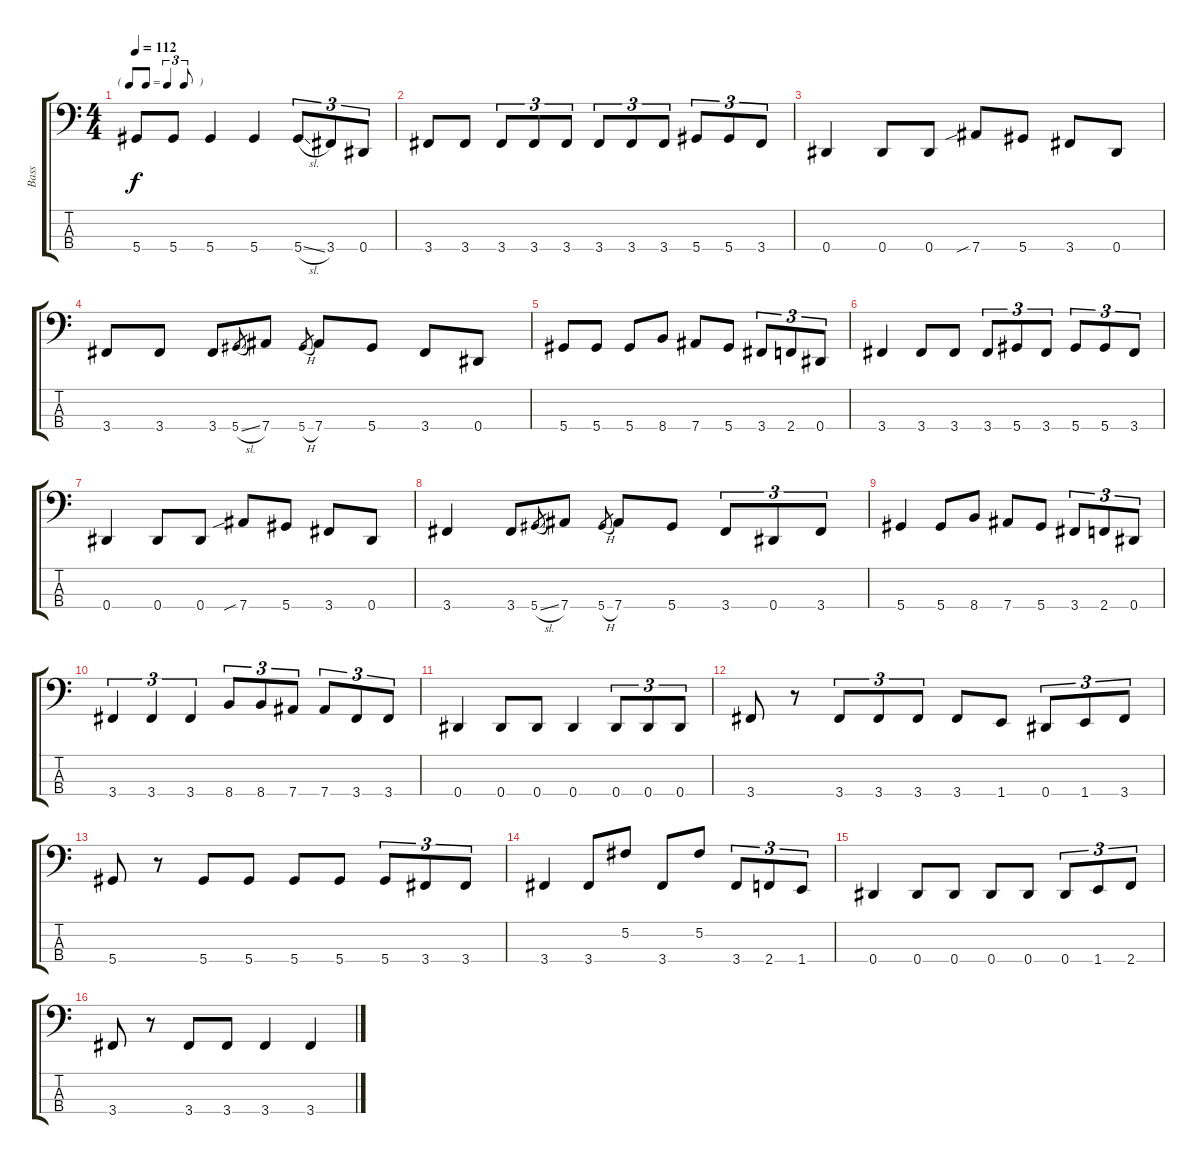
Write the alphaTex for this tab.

\track ("Bass" "Bass") {instrument electricbasspick}
\staff {score tabs}
\tuning (Gb2 Db2 Ab1 Eb1) {hide}
\ts (4 4)
\tf triplet8th
\tempo 112
\clef f4
\ks c
5.4.8{dy f} 5.4.8 5.4.4 5.4.4 5.4{sl}.8{tu (3 2)} 3.4.8{tu (3 2)} 0.4.8{tu (3 2)} |
3.4.8 3.4.8 3.4.8{tu (3 2)} 3.4.8{tu (3 2)} 3.4.8{tu (3 2)} 3.4.8{tu (3 2)} 3.4.8{tu (3 2)} 3.4.8{tu (3 2)} 5.4.8{tu (3 2)} 5.4.8{tu (3 2)} 3.4.8{tu (3 2)} |
0.4.4 0.4.8 0.4.8 7.4{sib}.8 5.4.8 3.4.8 0.4.8 |
3.4.8 3.4.8 3.4.8 5.4{sl}.8{gr} 7.4.8 5.4{h}.8{gr} 7.4.8 5.4.8 3.4.8 0.4.8 |
5.4.8 5.4.8 5.4.8 8.4.8 7.4.8 5.4.8 3.4.8{tu (3 2)} 2.4.8{tu (3 2)} 0.4.8{tu (3 2)} |
3.4.4 3.4.8 3.4.8 3.4.8{tu (3 2)} 5.4.8{tu (3 2)} 3.4.8{tu (3 2)} 5.4.8{tu (3 2)} 5.4.8{tu (3 2)} 3.4.8{tu (3 2)} |
0.4.4 0.4.8 0.4.8 7.4{sib}.8 5.4.8 3.4.8 0.4.8 |
3.4.4 3.4.8 5.4{sl}.8{gr} 7.4.8 5.4{h}.8{gr} 7.4.8 5.4.8 3.4.8{tu (3 2)} 0.4.8{tu (3 2)} 3.4.8{tu (3 2)} |
5.4.4 5.4.8 8.4.8 7.4.8 5.4.8 3.4.8{tu (3 2)} 2.4.8{tu (3 2)} 0.4.8{tu (3 2)} |
3.4.4{tu (3 2)} 3.4.4{tu (3 2)} 3.4.4{tu (3 2)} 8.4.8{tu (3 2)} 8.4.8{tu (3 2)} 7.4.8{tu (3 2)} 7.4.8{tu (3 2)} 3.4.8{tu (3 2)} 3.4.8{tu (3 2)} |
0.4.4 0.4.8 0.4.8 0.4.4 0.4.8{tu (3 2)} 0.4.8{tu (3 2)} 0.4.8{tu (3 2)} |
3.4.8 r.8 3.4.8{tu (3 2)} 3.4.8{tu (3 2)} 3.4.8{tu (3 2)} 3.4.8 1.4.8 0.4.8{tu (3 2)} 1.4.8{tu (3 2)} 3.4.8{tu (3 2)} |
5.4.8 r.8 5.4.8 5.4.8 5.4.8 5.4.8 5.4.8{tu (3 2)} 3.4.8{tu (3 2)} 3.4.8{tu (3 2)} |
3.4.4 3.4.8 5.2.8 3.4.8 5.2.8 3.4.8{tu (3 2)} 2.4.8{tu (3 2)} 1.4.8{tu (3 2)} |
0.4.4 0.4.8 0.4.8 0.4.8 0.4.8 0.4.8{tu (3 2)} 1.4.8{tu (3 2)} 2.4.8{tu (3 2)} |
3.4.8 r.8 3.4.8 3.4.8 3.4.4 3.4.4
